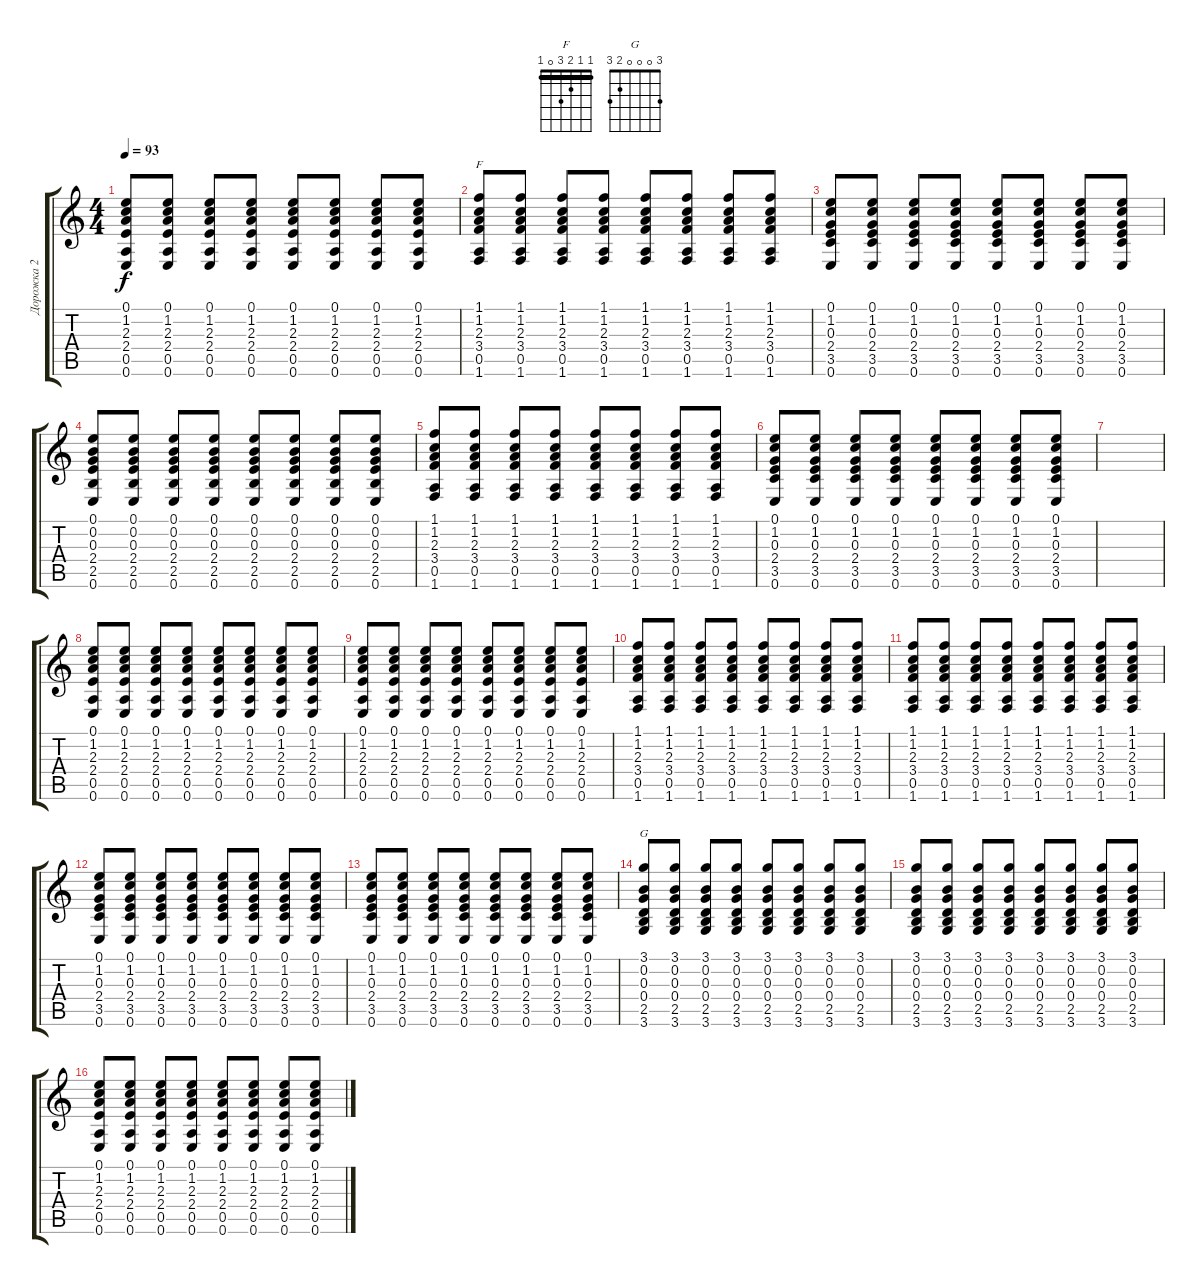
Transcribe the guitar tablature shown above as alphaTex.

\track ("Дорожка 2" "Дорожка 2") {instrument acousticguitarsteel}
\staff {score tabs}
\tuning (E4 B3 G3 D3 A2 E2) {hide}
\chord ("F" 1 1 2 3 0 1) {barre 1}
\chord ("G" 3 0 0 0 2 3)
\ts (4 4)
\tempo 93
\clef g2
\ks c
(0.1 1.2 2.3 2.4 0.5 0.6).8{dy f} (0.1 1.2 2.3 2.4 0.5 0.6).8 (0.1 1.2 2.3 2.4 0.5 0.6).8 (0.1 1.2 2.3 2.4 0.5 0.6).8 (0.1 1.2 2.3 2.4 0.5 0.6).8 (0.1 1.2 2.3 2.4 0.5 0.6).8 (0.1 1.2 2.3 2.4 0.5 0.6).8 (0.1 1.2 2.3 2.4 0.5 0.6).8 |
(1.1 1.2 2.3 3.4 0.5 1.6).8{ch "F"} (1.1 1.2 2.3 3.4 0.5 1.6).8 (1.1 1.2 2.3 3.4 0.5 1.6).8 (1.1 1.2 2.3 3.4 0.5 1.6).8 (1.1 1.2 2.3 3.4 0.5 1.6).8 (1.1 1.2 2.3 3.4 0.5 1.6).8 (1.1 1.2 2.3 3.4 0.5 1.6).8 (1.1 1.2 2.3 3.4 0.5 1.6).8 |
(0.1 1.2 0.3 2.4 3.5 0.6).8 (0.1 1.2 0.3 2.4 3.5 0.6).8 (0.1 1.2 0.3 2.4 3.5 0.6).8 (0.1 1.2 0.3 2.4 3.5 0.6).8 (0.1 1.2 0.3 2.4 3.5 0.6).8 (0.1 1.2 0.3 2.4 3.5 0.6).8 (0.1 1.2 0.3 2.4 3.5 0.6).8 (0.1 1.2 0.3 2.4 3.5 0.6).8 |
(0.1 0.2 0.3 2.4 2.5 0.6).8 (0.1 0.2 0.3 2.4 2.5 0.6).8 (0.1 0.2 0.3 2.4 2.5 0.6).8 (0.1 0.2 0.3 2.4 2.5 0.6).8 (0.1 0.2 0.3 2.4 2.5 0.6).8 (0.1 0.2 0.3 2.4 2.5 0.6).8 (0.1 0.2 0.3 2.4 2.5 0.6).8 (0.1 0.2 0.3 2.4 2.5 0.6).8 |
(1.1 1.2 2.3 3.4 0.5 1.6).8 (1.1 1.2 2.3 3.4 0.5 1.6).8 (1.1 1.2 2.3 3.4 0.5 1.6).8 (1.1 1.2 2.3 3.4 0.5 1.6).8 (1.1 1.2 2.3 3.4 0.5 1.6).8 (1.1 1.2 2.3 3.4 0.5 1.6).8 (1.1 1.2 2.3 3.4 0.5 1.6).8 (1.1 1.2 2.3 3.4 0.5 1.6).8 |
(0.1 1.2 0.3 2.4 3.5 0.6).8 (0.1 1.2 0.3 2.4 3.5 0.6).8 (0.1 1.2 0.3 2.4 3.5 0.6).8 (0.1 1.2 0.3 2.4 3.5 0.6).8 (0.1 1.2 0.3 2.4 3.5 0.6).8 (0.1 1.2 0.3 2.4 3.5 0.6).8 (0.1 1.2 0.3 2.4 3.5 0.6).8 (0.1 1.2 0.3 2.4 3.5 0.6).8 |
|
(0.1 1.2 2.3 2.4 0.5 0.6).8 (0.1 1.2 2.3 2.4 0.5 0.6).8 (0.1 1.2 2.3 2.4 0.5 0.6).8 (0.1 1.2 2.3 2.4 0.5 0.6).8 (0.1 1.2 2.3 2.4 0.5 0.6).8 (0.1 1.2 2.3 2.4 0.5 0.6).8 (0.1 1.2 2.3 2.4 0.5 0.6).8 (0.1 1.2 2.3 2.4 0.5 0.6).8 |
(0.1 1.2 2.3 2.4 0.5 0.6).8 (0.1 1.2 2.3 2.4 0.5 0.6).8 (0.1 1.2 2.3 2.4 0.5 0.6).8 (0.1 1.2 2.3 2.4 0.5 0.6).8 (0.1 1.2 2.3 2.4 0.5 0.6).8 (0.1 1.2 2.3 2.4 0.5 0.6).8 (0.1 1.2 2.3 2.4 0.5 0.6).8 (0.1 1.2 2.3 2.4 0.5 0.6).8 |
(1.1 1.2 2.3 3.4 0.5 1.6).8 (1.1 1.2 2.3 3.4 0.5 1.6).8 (1.1 1.2 2.3 3.4 0.5 1.6).8 (1.1 1.2 2.3 3.4 0.5 1.6).8 (1.1 1.2 2.3 3.4 0.5 1.6).8 (1.1 1.2 2.3 3.4 0.5 1.6).8 (1.1 1.2 2.3 3.4 0.5 1.6).8 (1.1 1.2 2.3 3.4 0.5 1.6).8 |
(1.1 1.2 2.3 3.4 0.5 1.6).8 (1.1 1.2 2.3 3.4 0.5 1.6).8 (1.1 1.2 2.3 3.4 0.5 1.6).8 (1.1 1.2 2.3 3.4 0.5 1.6).8 (1.1 1.2 2.3 3.4 0.5 1.6).8 (1.1 1.2 2.3 3.4 0.5 1.6).8 (1.1 1.2 2.3 3.4 0.5 1.6).8 (1.1 1.2 2.3 3.4 0.5 1.6).8 |
(0.1 1.2 0.3 2.4 3.5 0.6).8 (0.1 1.2 0.3 2.4 3.5 0.6).8 (0.1 1.2 0.3 2.4 3.5 0.6).8 (0.1 1.2 0.3 2.4 3.5 0.6).8 (0.1 1.2 0.3 2.4 3.5 0.6).8 (0.1 1.2 0.3 2.4 3.5 0.6).8 (0.1 1.2 0.3 2.4 3.5 0.6).8 (0.1 1.2 0.3 2.4 3.5 0.6).8 |
(0.1 1.2 0.3 2.4 3.5 0.6).8 (0.1 1.2 0.3 2.4 3.5 0.6).8 (0.1 1.2 0.3 2.4 3.5 0.6).8 (0.1 1.2 0.3 2.4 3.5 0.6).8 (0.1 1.2 0.3 2.4 3.5 0.6).8 (0.1 1.2 0.3 2.4 3.5 0.6).8 (0.1 1.2 0.3 2.4 3.5 0.6).8 (0.1 1.2 0.3 2.4 3.5 0.6).8 |
(3.1 0.2 0.3 0.4 2.5 3.6).8{ch "G"} (3.1 0.2 0.3 0.4 2.5 3.6).8 (3.1 0.2 0.3 0.4 2.5 3.6).8 (3.1 0.2 0.3 0.4 2.5 3.6).8 (3.1 0.2 0.3 0.4 2.5 3.6).8 (3.1 0.2 0.3 0.4 2.5 3.6).8 (3.1 0.2 0.3 0.4 2.5 3.6).8 (3.1 0.2 0.3 0.4 2.5 3.6).8 |
(3.1 0.2 0.3 0.4 2.5 3.6).8 (3.1 0.2 0.3 0.4 2.5 3.6).8 (3.1 0.2 0.3 0.4 2.5 3.6).8 (3.1 0.2 0.3 0.4 2.5 3.6).8 (3.1 0.2 0.3 0.4 2.5 3.6).8 (3.1 0.2 0.3 0.4 2.5 3.6).8 (3.1 0.2 0.3 0.4 2.5 3.6).8 (3.1 0.2 0.3 0.4 2.5 3.6).8 |
(0.1 1.2 2.3 2.4 0.5 0.6).8 (0.1 1.2 2.3 2.4 0.5 0.6).8 (0.1 1.2 2.3 2.4 0.5 0.6).8 (0.1 1.2 2.3 2.4 0.5 0.6).8 (0.1 1.2 2.3 2.4 0.5 0.6).8 (0.1 1.2 2.3 2.4 0.5 0.6).8 (0.1 1.2 2.3 2.4 0.5 0.6).8 (0.1 1.2 2.3 2.4 0.5 0.6).8
